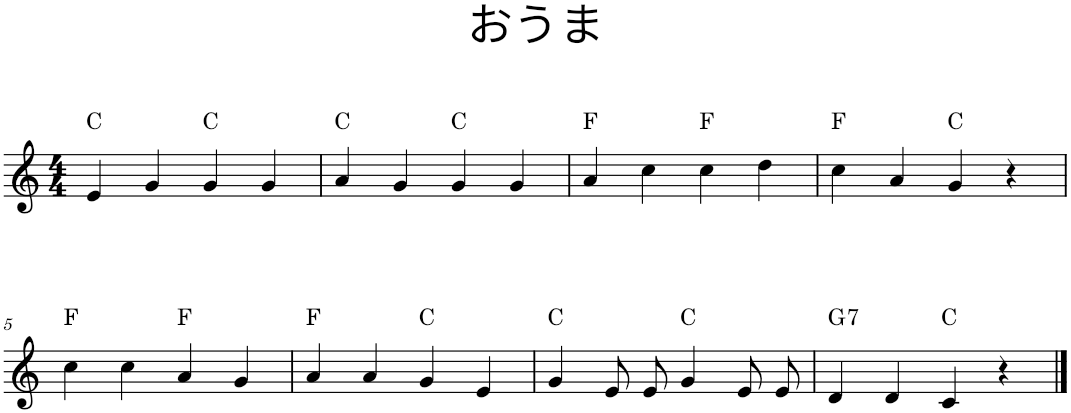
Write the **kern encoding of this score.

**kern	**harte
*part1	*part1
*staff1	*
*I"Piano	*
*I'Pno.	*
*clefG2	*
*k[]	*
*M4/4	*
=1	=1
4e/	C:maj
4g/	.
4g/	C:maj
4g/	.
=2	=2
4a/	C:maj
4g/	.
4g/	C:maj
4g/	.
=3	=3
4a/	F:maj
4cc\	.
4cc\	F:maj
4dd\	.
=4	=4
4cc\	F:maj
4a/	.
4g/	C:maj
4r	.
!!LO:LB:g=z
=5	=5
4cc\	F:maj
4cc\	.
4a/	F:maj
4g/	.
=6	=6
4a/	F:maj
4a/	.
4g/	C:maj
4e/	.
=7	=7
4g/	C:maj
8e/L	.
8e/J	.
4g/	C:maj
8e/L	.
8e/J	.
=8	=8
!	!LO:H:kt=7
4d/	G:7
4d/	.
4c/	C:maj
4r	.
==	==
*-	*-
